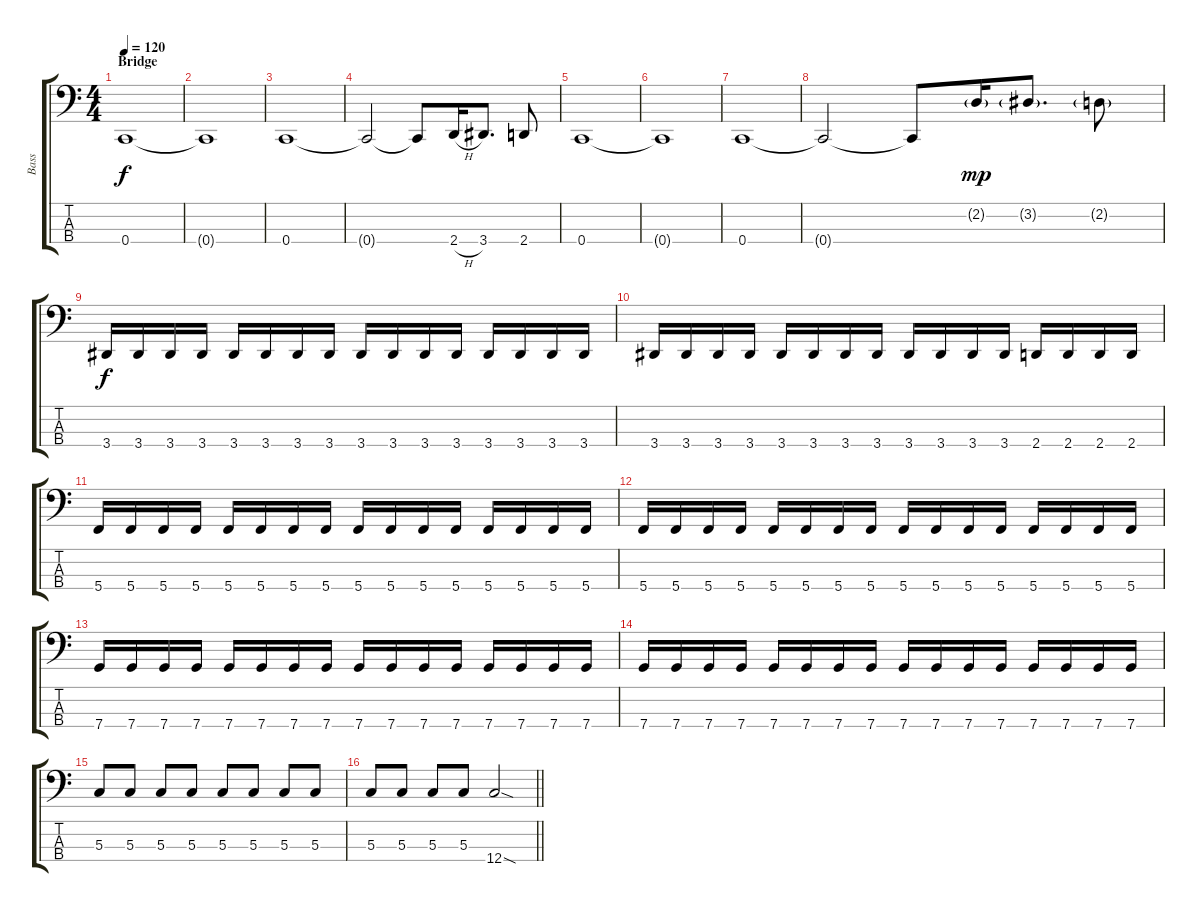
\track ("Bass" "Bass") {instrument electricbasspick}
\staff {score tabs}
\tuning (F2 C2 G1 C1) {hide}
\ts (4 4)
\section ("" "Bridge")
\tempo 120
\clef f4
\ks c
0.4.1{dy f} |
0.4{t}.1 |
0.4.1 |
0.4{t}.2 0.4{t}.8 2.4{h}.16 3.4.8{d} 2.4.8 |
0.4.1 |
0.4{t}.1 |
0.4.1 |
0.4{t}.2 0.4{t}.8 2.2{g}.16{dy mp} 3.2{g}.8{d} 2.2{g}.8 |
3.4.16{dy f} 3.4.16 3.4.16 3.4.16 3.4.16 3.4.16 3.4.16 3.4.16 3.4.16 3.4.16 3.4.16 3.4.16 3.4.16 3.4.16 3.4.16 3.4.16 |
3.4.16 3.4.16 3.4.16 3.4.16 3.4.16 3.4.16 3.4.16 3.4.16 3.4.16 3.4.16 3.4.16 3.4.16 2.4.16 2.4.16 2.4.16 2.4.16 |
5.4.16 5.4.16 5.4.16 5.4.16 5.4.16 5.4.16 5.4.16 5.4.16 5.4.16 5.4.16 5.4.16 5.4.16 5.4.16 5.4.16 5.4.16 5.4.16 |
5.4.16 5.4.16 5.4.16 5.4.16 5.4.16 5.4.16 5.4.16 5.4.16 5.4.16 5.4.16 5.4.16 5.4.16 5.4.16 5.4.16 5.4.16 5.4.16 |
7.4.16 7.4.16 7.4.16 7.4.16 7.4.16 7.4.16 7.4.16 7.4.16 7.4.16 7.4.16 7.4.16 7.4.16 7.4.16 7.4.16 7.4.16 7.4.16 |
7.4.16 7.4.16 7.4.16 7.4.16 7.4.16 7.4.16 7.4.16 7.4.16 7.4.16 7.4.16 7.4.16 7.4.16 7.4.16 7.4.16 7.4.16 7.4.16 |
5.3.8 5.3.8 5.3.8 5.3.8 5.3.8 5.3.8 5.3.8 5.3.8 |
\barLineRight lightlight
5.3.8 5.3.8 5.3.8 5.3.8 12.4{sod}.2
